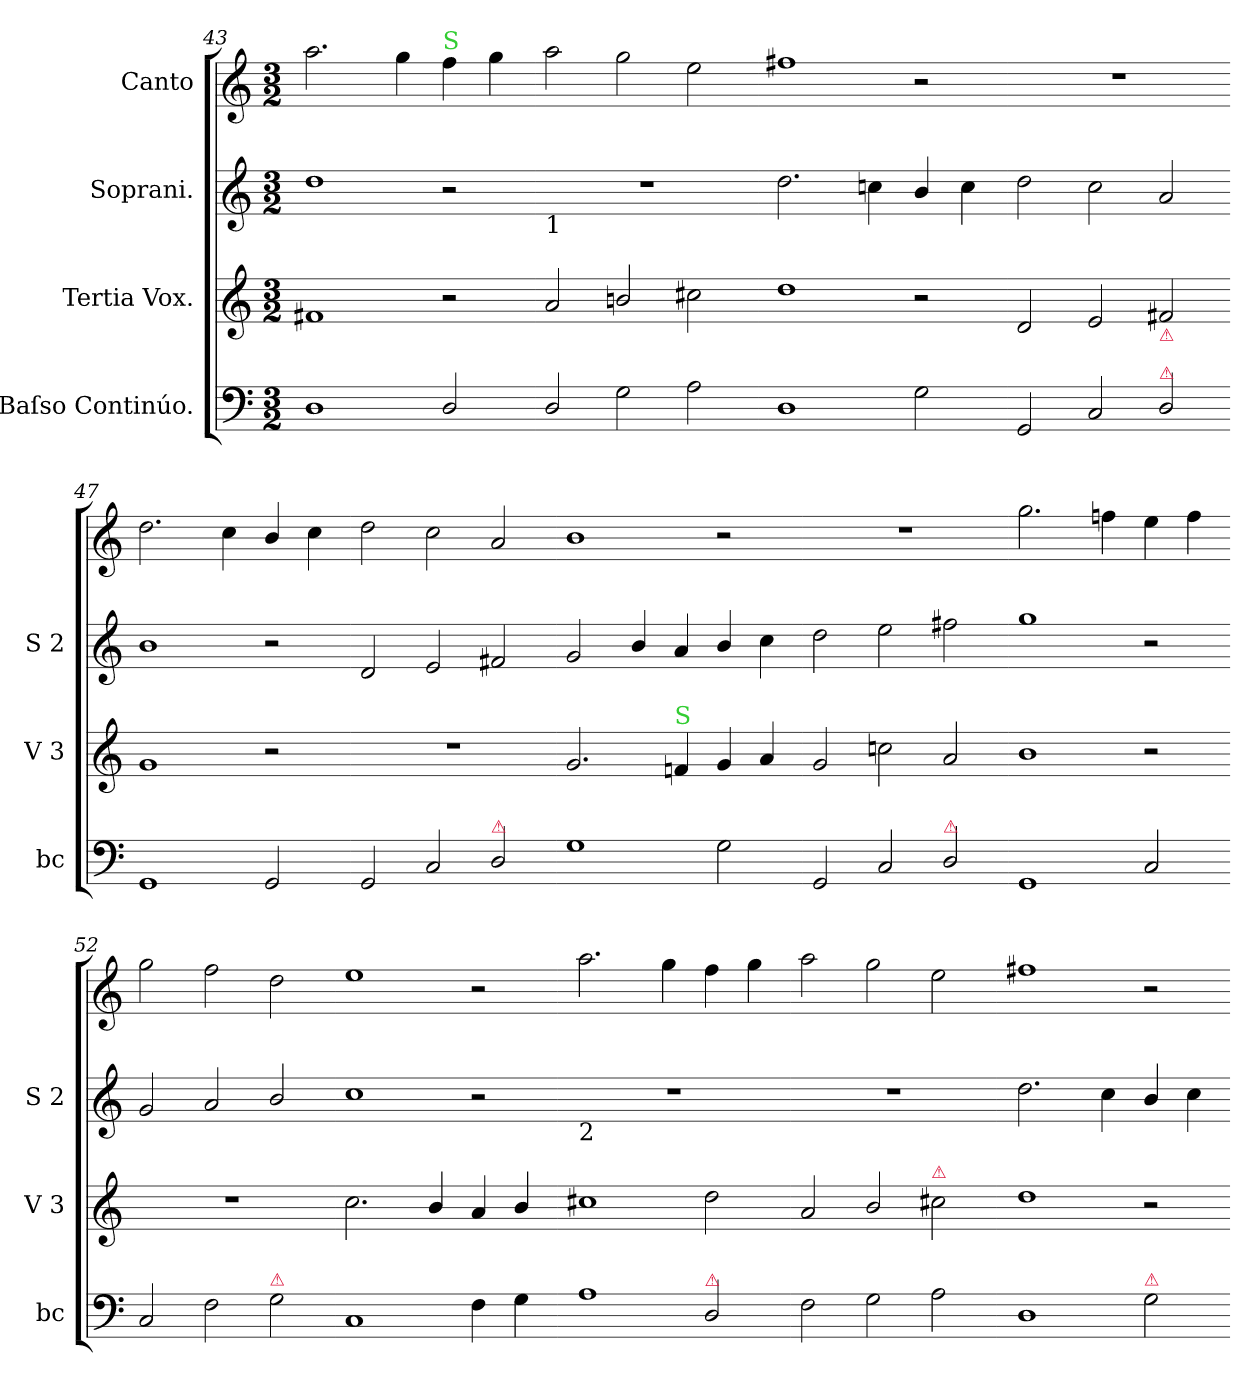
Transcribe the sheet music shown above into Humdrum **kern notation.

**kern	**kern	**kern	**kern
*part4	*part3	*part2	*part1
*staff4	*staff3	*staff2	*staff1
*I"Baſso Continúo.	*I"Tertia Vox.	*I"Soprani.	*I"Canto
*I'bc	*I'V 3	*I'S 2	*
*clefF4	*clefG2	*clefG2	*clefG2
*k[]	*k[]	*k[]	*k[]
*G:mix	*G:mix	*G:mix	*G:mix
*M3/2	*M3/2	*M3/2	*M3/2
=43	=43	=43	=43
1D	1f#X	1dd	2.aa\
.	.	.	4gg\
!	!	!	!LO:TX:a:color=limegreen:t=S
2D/	2r	2r	4ff\
.	.	.	4gg\
=44-	=44-	=44-	=44-
!	!	!LO:TX:b:t=1	!
2D/	2a/	1.r	2aa\
2G\	2bn/	.	2gg\
2A\	2cc#X\	.	2ee\
=45-	=45-	=45-	=45-
1D	1dd	2.dd\	1ff#X
.	.	4ccn\	.
2G\	2r	4b/	2r
.	.	4cc\	.
=46-	=46-	=46-	=46-
2GG/	2d/	2dd\	1.r
2C/	2e/	2cc\	.
!	!LO:TX:b:color=crimson:t=⚠	!	!
!LO:TX:a:color=crimson:t=⚠	!	!	!
2D/	2f#X/	2a/	.
=47-	=47-	=47-	=47-
1GG	1g	1b	2.dd\
.	.	.	4cc\
2GG/	2r	2r	4b/
.	.	.	4cc\
=48-	=48-	=48-	=48-
2GG/	1.r	2d/	2dd\
2C/	.	2e/	2cc\
!LO:TX:a:color=crimson:t=⚠	!	!	!
2D/	.	2f#X/	2a/
=49-	=49-	=49-	=49-
1G	2.g/	2g/	1b
.	.	4b/	.
!	!LO:TX:a:color=limegreen:t=S	!	!
.	4fn/	4a/	.
2G\	4g/	4b/	2r
.	4a/	4cc\	.
=50-	=50-	=50-	=50-
2GG/	2g/	2dd\	1.r
2C/	2ccn\	2ee\	.
!LO:TX:a:color=crimson:t=⚠	!	!	!
2D/	2a/	2ff#X\	.
=51-	=51-	=51-	=51-
1GG	1b	1gg	2.gg\
.	.	.	4ffn\
2C/	2r	2r	4ee\
.	.	.	4ff\
=52-	=52-	=52-	=52-
2C/	1.r	2g/	2gg\
2F\	.	2a/	2ff\
!LO:TX:a:color=crimson:t=⚠	!	!	!
2G\	.	2b/	2dd\
=53-	=53-	=53-	=53-
1C	2.cc\	1cc	1ee
.	4b/	.	.
4F\	4a/	2r	2r
4G\	4b/	.	.
=54-	=54-	=54-	=54-
!	!	!LO:TX:b:t=2	!
1A	1cc#X	1.r	2.aa\
.	.	.	4gg\
!LO:TX:a:color=crimson:t=⚠	!	!	!
2D/	2dd\	.	4ff\
.	.	.	4gg\
=55-	=55-	=55-	=55-
2F\	2a/	1.r	2aa\
2G\	2b/	.	2gg\
!	!LO:TX:a:color=crimson:t=⚠	!	!
2A\	2cc#X\	.	2ee\
=56-	=56-	=56-	=56-
1D	1dd	2.dd\	1ff#X
.	.	4cc\	.
!LO:TX:a:color=crimson:t=⚠	!	!	!
2G\	2r	4b/	2r
.	.	4cc\	.
=-	=-	=-	=-
*-	*-	*-	*-
